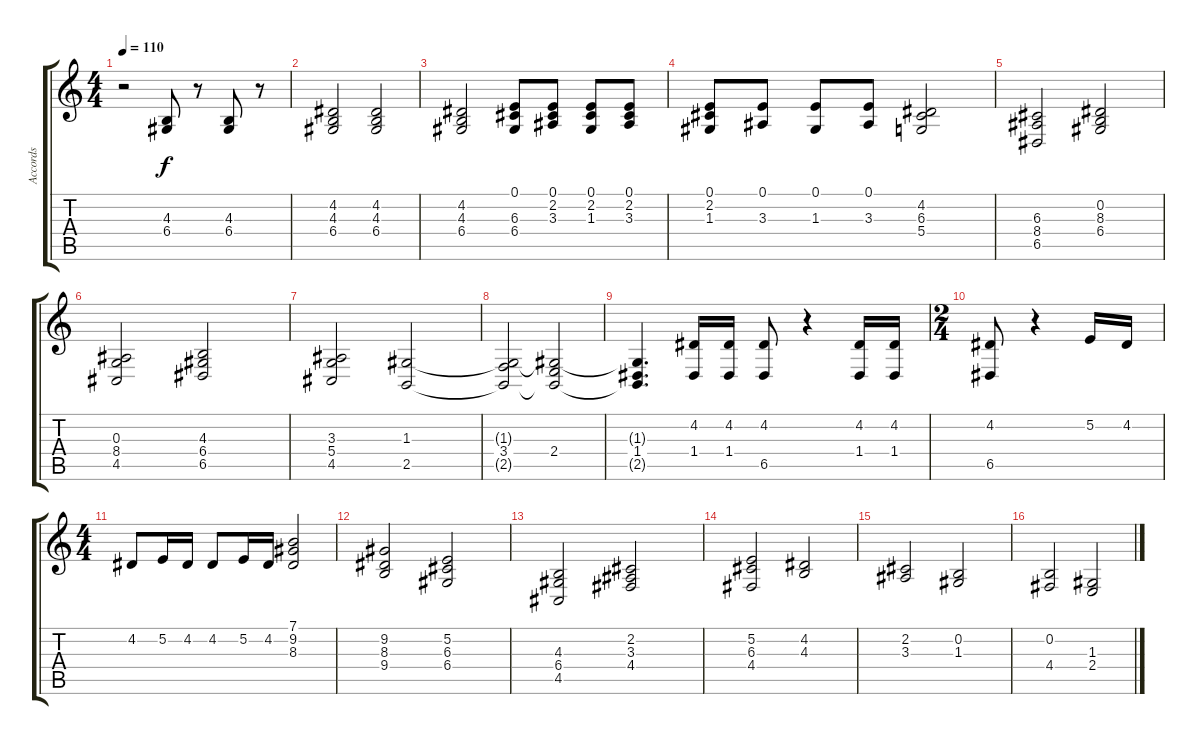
\track ("Accords" "Accords") {instrument stringensemble1}
\staff {score tabs}
\tuning (E4 B3 G3 D3 A2 E2) {hide}
\ts (4 4)
\tempo 110
\clef g2
\ks c
r.2{dy f instrument stringensemble1} (4.3 6.4).8 r.8 (4.3 6.4).8 r.8 |
(4.2 4.3 6.4).2 (4.2 4.3 6.4).2 |
(4.2 4.3 6.4).2 (0.1 6.3 6.4).8 (0.1 2.2 3.3).8 (0.1 2.2 1.3).8 (0.1 2.2 3.3).8 |
(0.1 2.2 1.3).8 (0.1 3.3).8 (0.1 1.3).8 (0.1 3.3).8 (4.2 6.3 5.4).2 |
(6.3 8.4 6.5).2 (0.2 8.3 6.4).2 |
(0.3 8.4 4.5).2 (4.3 6.4 6.5).2 |
(3.3 5.4 4.5).2 (1.3 2.5).2 |
(1.3{t} 3.4 2.5{t}).2 (1.3{t} 2.4 2.5{t}).2 |
(1.3{t} 1.4 2.5{t}).4{d} (4.2 1.4).16 (4.2 1.4).16 (4.2 6.5).8 r.4 (4.2 1.4).16 (4.2 1.4).16 |
\ts (2 4)
(4.2 6.5).8 r.4 5.2.16 4.2.16 |
\ts (4 4)
4.2.8 5.2.16 4.2.16 4.2.8 5.2.16 4.2.16 (7.1 9.2 8.3).2 |
(9.2 8.3 9.4).2 (5.2 6.3 6.4).2 |
(4.3 6.4 4.5).2 (2.2 3.3 4.4).2 |
(5.2 6.3 4.4).2 (4.2 4.3).2 |
(2.2 3.3).2 (0.2 1.3).2 |
(0.2 4.4).2 (1.3 2.4).2
